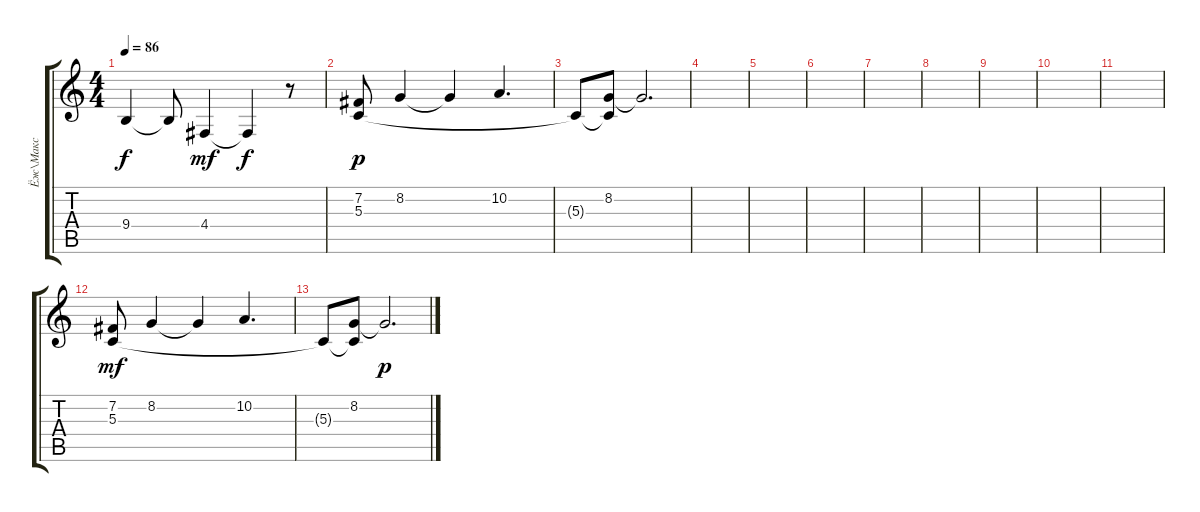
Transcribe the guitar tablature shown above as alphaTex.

\track ("Ёж\\Макс" "Ёж\\Макс") {instrument flute}
\staff {score tabs}
\tuning (E4 B3 G3 D3 A2 E2) {hide}
\ts (4 4)
\tempo 86
\clef g2
\ks c
9.4{t}.4{dy f} 9.4{t}.8 4.4.4{dy mf} 4.4{t}.4{dy f} r.8 |
(7.2 5.3).8{dy p} 8.2.4 8.2{t}.4 10.2.4{d} |
5.3{t}.8 (8.2 5.3{t}).8 8.2{t}.2{d} |
|
|
|
|
|
|
|
|
(7.2 5.3).8{dy mf} 8.2.4 8.2{t}.4 10.2.4{d} |
5.3{t}.8 (8.2 5.3{t}).8 8.2{t}.2{d dy p}
